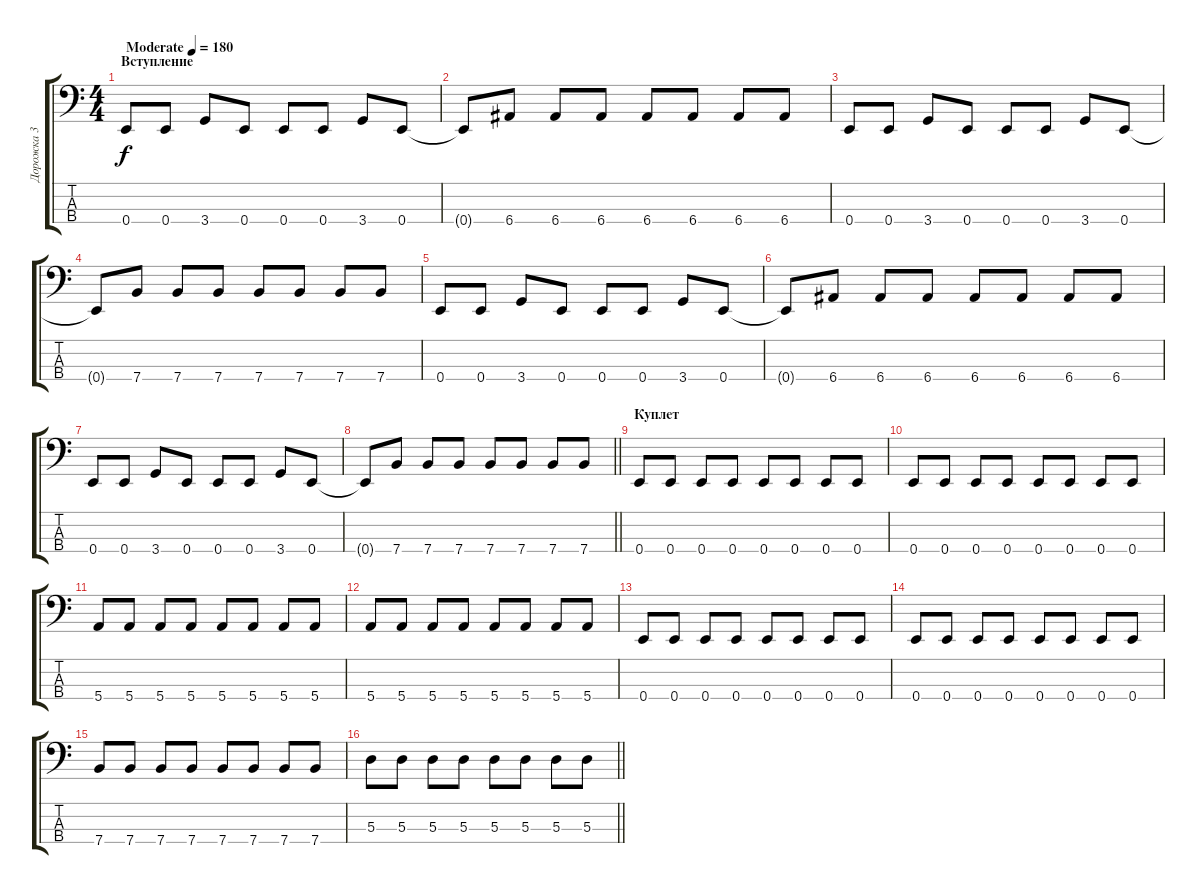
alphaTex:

\track ("Дорожка 3" "Дорожка 3") {instrument electricbasspick}
\staff {score tabs}
\tuning (G2 D2 A1 E1) {hide}
\ts (4 4)
\section ("" "Вступление")
\tempo (180 "Moderate")
\clef f4
\ks c
0.4.8{dy f instrument electricbasspick} 0.4.8 3.4.8 0.4.8 0.4.8 0.4.8 3.4.8 0.4.8 |
0.4{t}.8 6.4.8 6.4.8 6.4.8 6.4.8 6.4.8 6.4.8 6.4.8 |
0.4.8 0.4.8 3.4.8 0.4.8 0.4.8 0.4.8 3.4.8 0.4.8 |
0.4{t}.8 7.4.8 7.4.8 7.4.8 7.4.8 7.4.8 7.4.8 7.4.8 |
0.4.8 0.4.8 3.4.8 0.4.8 0.4.8 0.4.8 3.4.8 0.4.8 |
0.4{t}.8 6.4.8 6.4.8 6.4.8 6.4.8 6.4.8 6.4.8 6.4.8 |
0.4.8 0.4.8 3.4.8 0.4.8 0.4.8 0.4.8 3.4.8 0.4.8 |
\barLineRight lightlight
0.4{t}.8 7.4.8 7.4.8 7.4.8 7.4.8 7.4.8 7.4.8 7.4.8 |
\section ("" "Куплет")
0.4.8 0.4.8 0.4.8 0.4.8 0.4.8 0.4.8 0.4.8 0.4.8 |
0.4.8 0.4.8 0.4.8 0.4.8 0.4.8 0.4.8 0.4.8 0.4.8 |
5.4.8 5.4.8 5.4.8 5.4.8 5.4.8 5.4.8 5.4.8 5.4.8 |
5.4.8 5.4.8 5.4.8 5.4.8 5.4.8 5.4.8 5.4.8 5.4.8 |
0.4.8 0.4.8 0.4.8 0.4.8 0.4.8 0.4.8 0.4.8 0.4.8 |
0.4.8 0.4.8 0.4.8 0.4.8 0.4.8 0.4.8 0.4.8 0.4.8 |
7.4.8 7.4.8 7.4.8 7.4.8 7.4.8 7.4.8 7.4.8 7.4.8 |
\barLineRight lightlight
5.3.8 5.3.8 5.3.8 5.3.8 5.3.8 5.3.8 5.3.8 5.3.8
